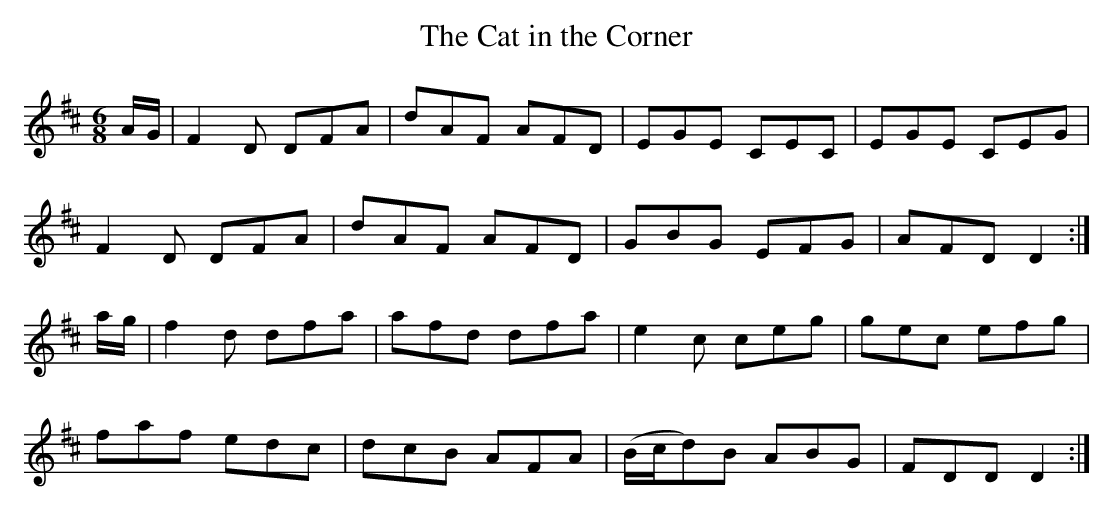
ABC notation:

X:1
T: The Cat in the Corner
M: 6/8
L: 1/8
K: D
A/G/|F2D DFA|dAF AFD|EGE CEC|EGE CEG|
F2D DFA|dAF AFD|GBG EFG|AFD D2:|
a/g/|f2d dfa|afd dfa|e2c ceg|gec efg|
faf edc|dcB AFA|(B/c/d)B ABG|FDD D2:|
